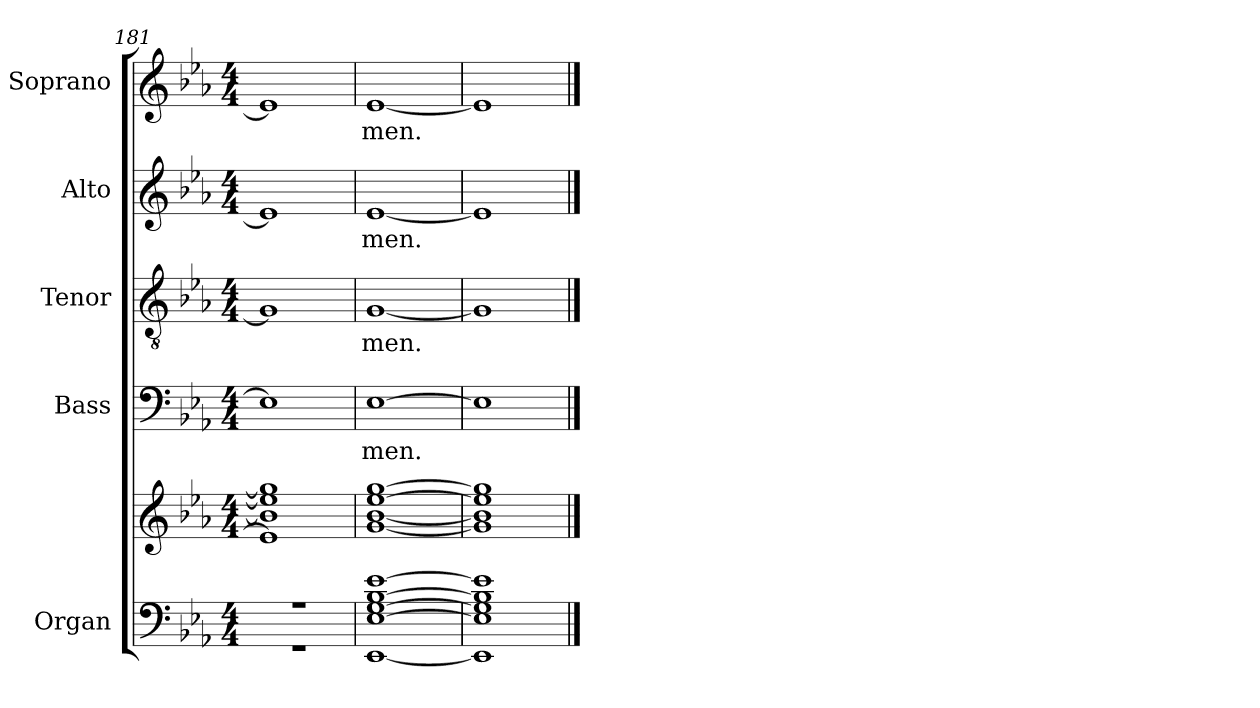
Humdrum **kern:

**kern	**kern	**kern	**text	**kern	**text	**kern	**text	**kern	**text
*part5	*part5	*part4	*part4	*part3	*part3	*part2	*part2	*part1	*part1
*staff6	*staff5	*staff4	*staff4	*staff3	*staff3	*staff2	*staff2	*staff1	*staff1
*I"Organ	*	*I"Bass	*	*I"Tenor	*	*I"Alto	*	*I"Soprano	*
*	*	*I'B	*	*I'T	*	*I'A	*	*I'S	*
*clefF4	*clefG2	*clefF4	*	*clefGv2	*	*clefG2	*	*clefG2	*
*k[b-e-a-]	*k[b-e-a-]	*k[b-e-a-]	*	*k[b-e-a-]	*	*k[b-e-a-]	*	*k[b-e-a-]	*
*E-:	*E-:	*E-:	*	*E-:	*	*E-:	*	*E-:	*
*M4/4	*M4/4	*M4/4	*	*M4/4	*	*M4/4	*	*M4/4	*
=181	=181	=181	=181	=181	=181	=181	=181	=181	=181
*^	*^	*	*	*	*	*	*	*	*
1r	1r	1b-/] 1ee-/] 1gg/]	1e-\]	1E-]	.	1G]	.	1e-]	.	1e-]	.
=182	=182	=182	=182	=182	=182	=182	=182	=182	=182	=182	=182
!	!	!	!	!	!LO:LY:b	!	!LO:LY:b	!	!LO:LY:b	!	!LO:LY:b
[1E-/ [1G/ [1B-/ [1e-/	[1EE-\	[1ee-/ [1gg/	[1g\ [1b-\	[1E-	men.	[1G	men.	[1e-	men.	[1e-	men.
=183	=183	=183	=183	=183	=183	=183	=183	=183	=183	=183	=183
1E-/] 1G/] 1B-/] 1e-/]	1EE-\]	1ee-/] 1gg/]	1g\] 1b-\]	1E-]	.	1G]	.	1e-]	.	1e-]	.
*v	*v	*	*	*	*	*	*	*	*	*	*
*	*v	*v	*	*	*	*	*	*	*	*
==	==	==	==	==	==	==	==	==	==
*-	*-	*-	*-	*-	*-	*-	*-	*-	*-
